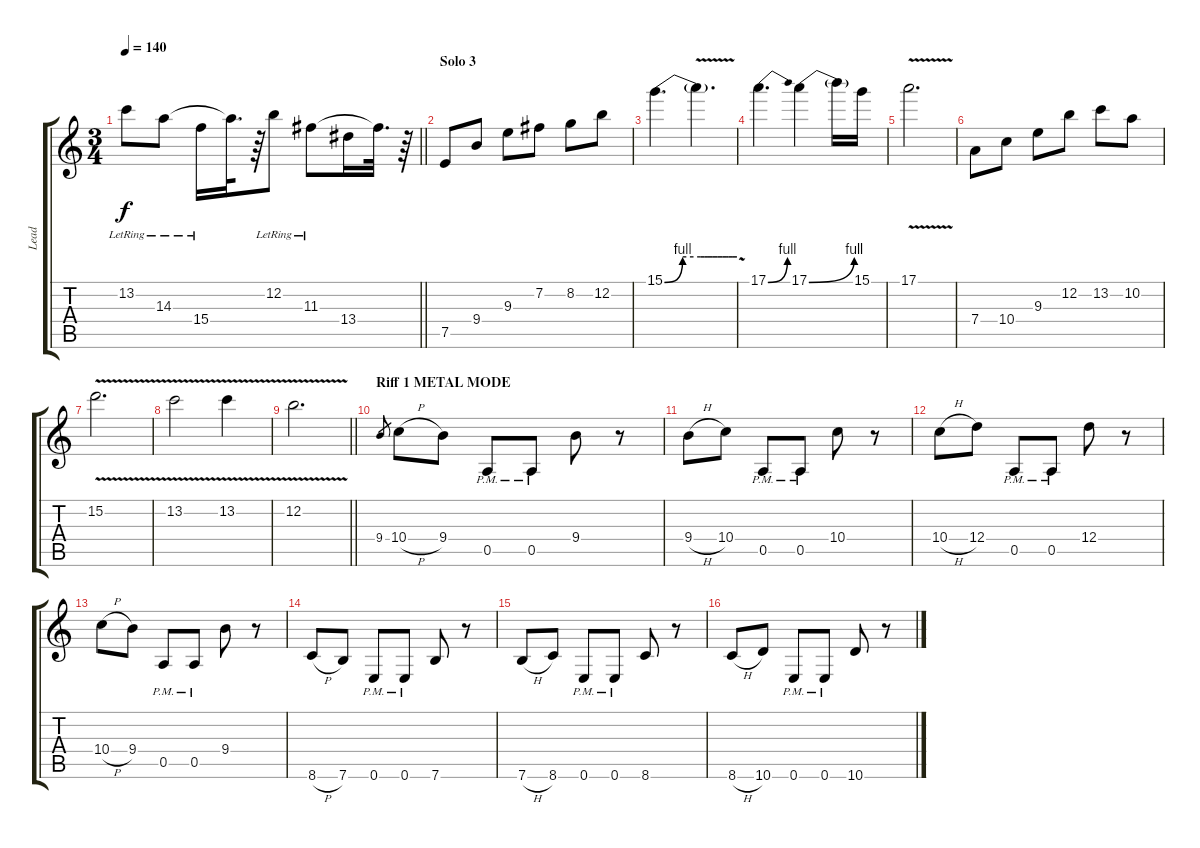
\track ("Lead" "Lead") {instrument distortionguitar}
\staff {score tabs}
\tuning (E4 B3 G3 D3 A2 E2) {hide}
\ts (3 4)
\tempo 140
\clef g2
\barLineRight lightlight
\ks c
13.2{lr}.8{dy f} 14.3{lr}.8 15.4{lr}.16 14.3{t}.32{d} r.64 12.2{lr}.8 11.3{lr}.8 13.4.16 11.3{t}.32{d} r.64 |
\section ("" "Solo 3")
7.5.8 9.4.8 9.3.8 7.2.8 8.2.8 12.2.8 |
15.1{be (custom 0 0 15 4 30 4 33 4 36 4 40 4 44 4 48 4 51 4 53 4 56 4 60 4)}.4{d} 15.1{v t}.4{d} |
17.1{be (bend 0 0 60 4)}.4{d} 17.1{be (bend 0 0 60 4)}.4 17.1{t}.16 15.1.16 |
17.1{v}.2{d} |
7.4.8 10.4.8 9.3.8 12.2.8 13.2.8 10.2.8 |
15.2{v}.2{d} |
13.2{v}.2 13.2{v}.4 |
\barLineRight lightlight
12.2{v}.2{d} |
\section ("" "Riff 1 METAL MODE")
9.4.8{gr} 10.4{h}.8{volume 16} 9.4.8 0.5{pm}.8 0.5{pm}.8 9.4.8 r.8 |
9.4{h}.8 10.4.8 0.5{pm}.8 0.5{pm}.8 10.4.8 r.8 |
10.4{h}.8 12.4.8 0.5{pm}.8 0.5{pm}.8 12.4.8 r.8 |
10.4{h}.8 9.4.8 0.5{pm}.8 0.5{pm}.8 9.4.8 r.8 |
8.6{h}.8 7.6.8 0.6{pm}.8 0.6{pm}.8 7.6.8 r.8 |
7.6{h}.8 8.6.8 0.6{pm}.8 0.6{pm}.8 8.6.8 r.8 |
8.6{h}.8 10.6.8 0.6{pm}.8 0.6{pm}.8 10.6.8 r.8
